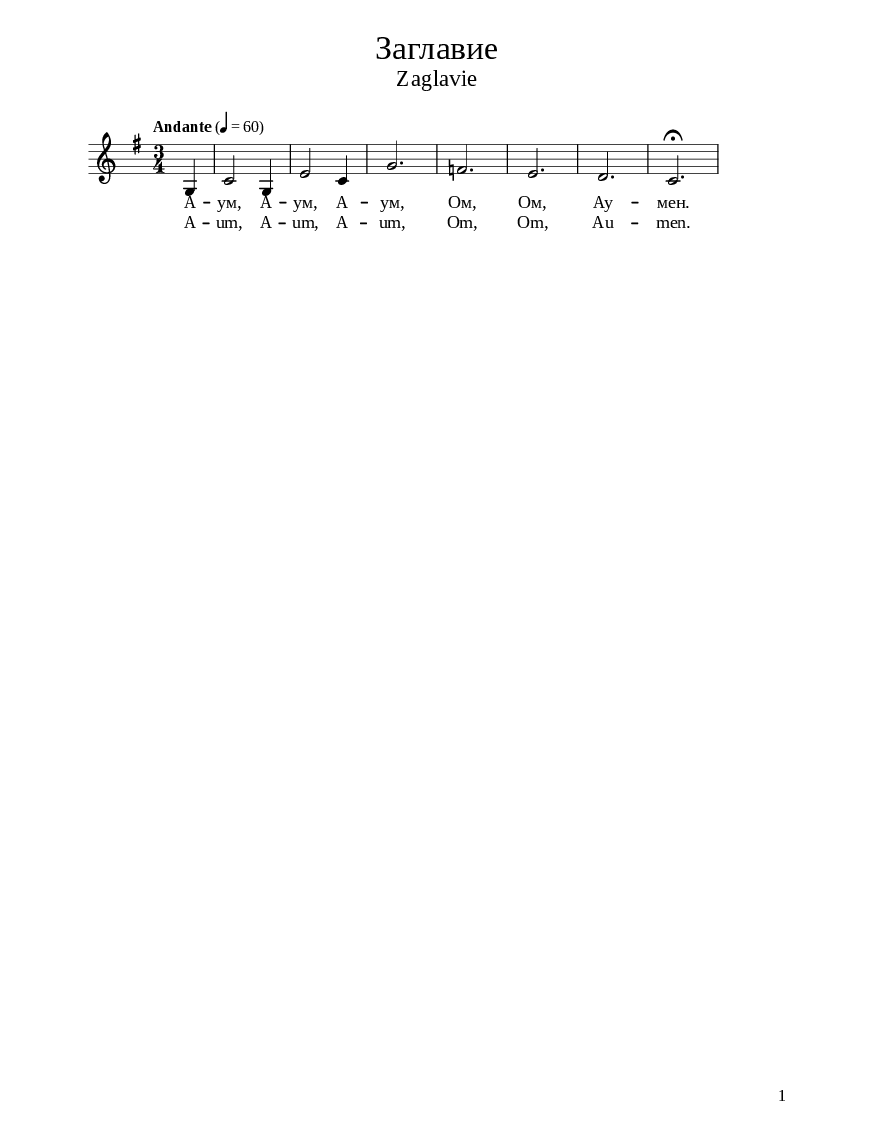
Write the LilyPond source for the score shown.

\version "2.20.0"

\paper {
  #(set-paper-size "a5")
}

\bookpart {
\paper {
  print-all-headers = ##t
  print-page-number = ##t
  print-first-page-number = ##t

  % put page numbers on the bottom
  oddHeaderMarkup = \markup ""
  evenHeaderMarkup = \markup ""
  oddFooterMarkup = \markup
    \fill-line {
      ""
      \on-the-fly #print-page-number-check-first \fromproperty #'page:page-number-string
    }
  evenFooterMarkup = \markup
    \fill-line {
      \on-the-fly #print-page-number-check-first \fromproperty #'page:page-number-string
      ""
    }

  left-margin = 1.5\cm
  right-margin = 1.5\cm
  top-margin = 1.6\cm
  bottom-margin = 1.2\cm
  ragged-bottom = ##t % do not spread the staves to fill the whole vertical space

  % change lyrics and titles font (affects notes also)
  fonts =
    #(make-pango-font-tree
     "Times New Roman"
     "DejaVu Sans"
     "DejaVu Sans Mono"
     (/ (* staff-height pt) 3.6))

  % change distance between staves
  system-system-spacing =
    #'((basic-distance . 12)
       (minimum-distance . 6)
       (padding . 1)
       (stretchability . 12))
}

\header {
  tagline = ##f
}

\score{
  \layout { 
    indent = 0.0\cm % remove first line indentation
    %ragged-last = ##t % do not spread last line to fill the whole space
    \context {
      \Score
      \omit BarNumber %remove bar numbers
    } % context

    \context { % change staff size
      \Staff
      fontSize = #+0 % affects notes size only
      \override StaffSymbol #'staff-space = #(magstep -3)
      \override StaffSymbol #'thickness = #0.5
      \override BarLine #'hair-thickness = #1
      %\override StaffSymbol #'ledger-line-thickness = #'(0 . 0)
    }

    \context { % adjust space between staff and lyrics and between the two lyric lines
      \Lyrics
      \override VerticalAxisGroup.nonstaff-relatedstaff-spacing = #'((basic-distance . 4.5))
      \override VerticalAxisGroup.nonstaff-nonstaff-spacing = #'((minimum-distance . 2))
    }
  } % layout

  \new Voice \absolute {
    
     \clef treble
      \key g \major
      \time 3/4
      %\tempo "Moderato" 8 = 160
      \tempo \markup {
        % make tempo note smaller
        \concat {
          "Andante" \normal-text { " (" }
          \teeny \general-align #Y #DOWN \note #"4" #0.8
          \normal-text { " = 60)" }
        }
      }
      \autoBeamOff
 \partial 4
  
  g4 |  c'2 g4 | e'2 c'4 | g'2. |  f'2. | e'2. | d'2. | c'2. \fermata | \break
  }
  
  \addlyrics { А -- ум, А
  -- ум, А -- ум, Ом, Ом, Ау -- мен. }
  
  \addlyrics { A -- um, A --
  um, A -- um, Om, Om, Au -- men.}
  
  \header {
    title = \markup \column \normal-text \fontsize #2.5 {
              \center-align
              \line { Заглавие }
              \vspace #-0.6
              \center-align
              \line \fontsize #-3 { Zaglavie }
              \vspace #-0.8
              \center-align
              \line \fontsize #-3 { " " }
            }
  }
  
  \midi{}

} % score




% include foreign translation(s) of the song
%\include "lyrics_de/lyrics_de_file_name.ly"

} % bookpart
